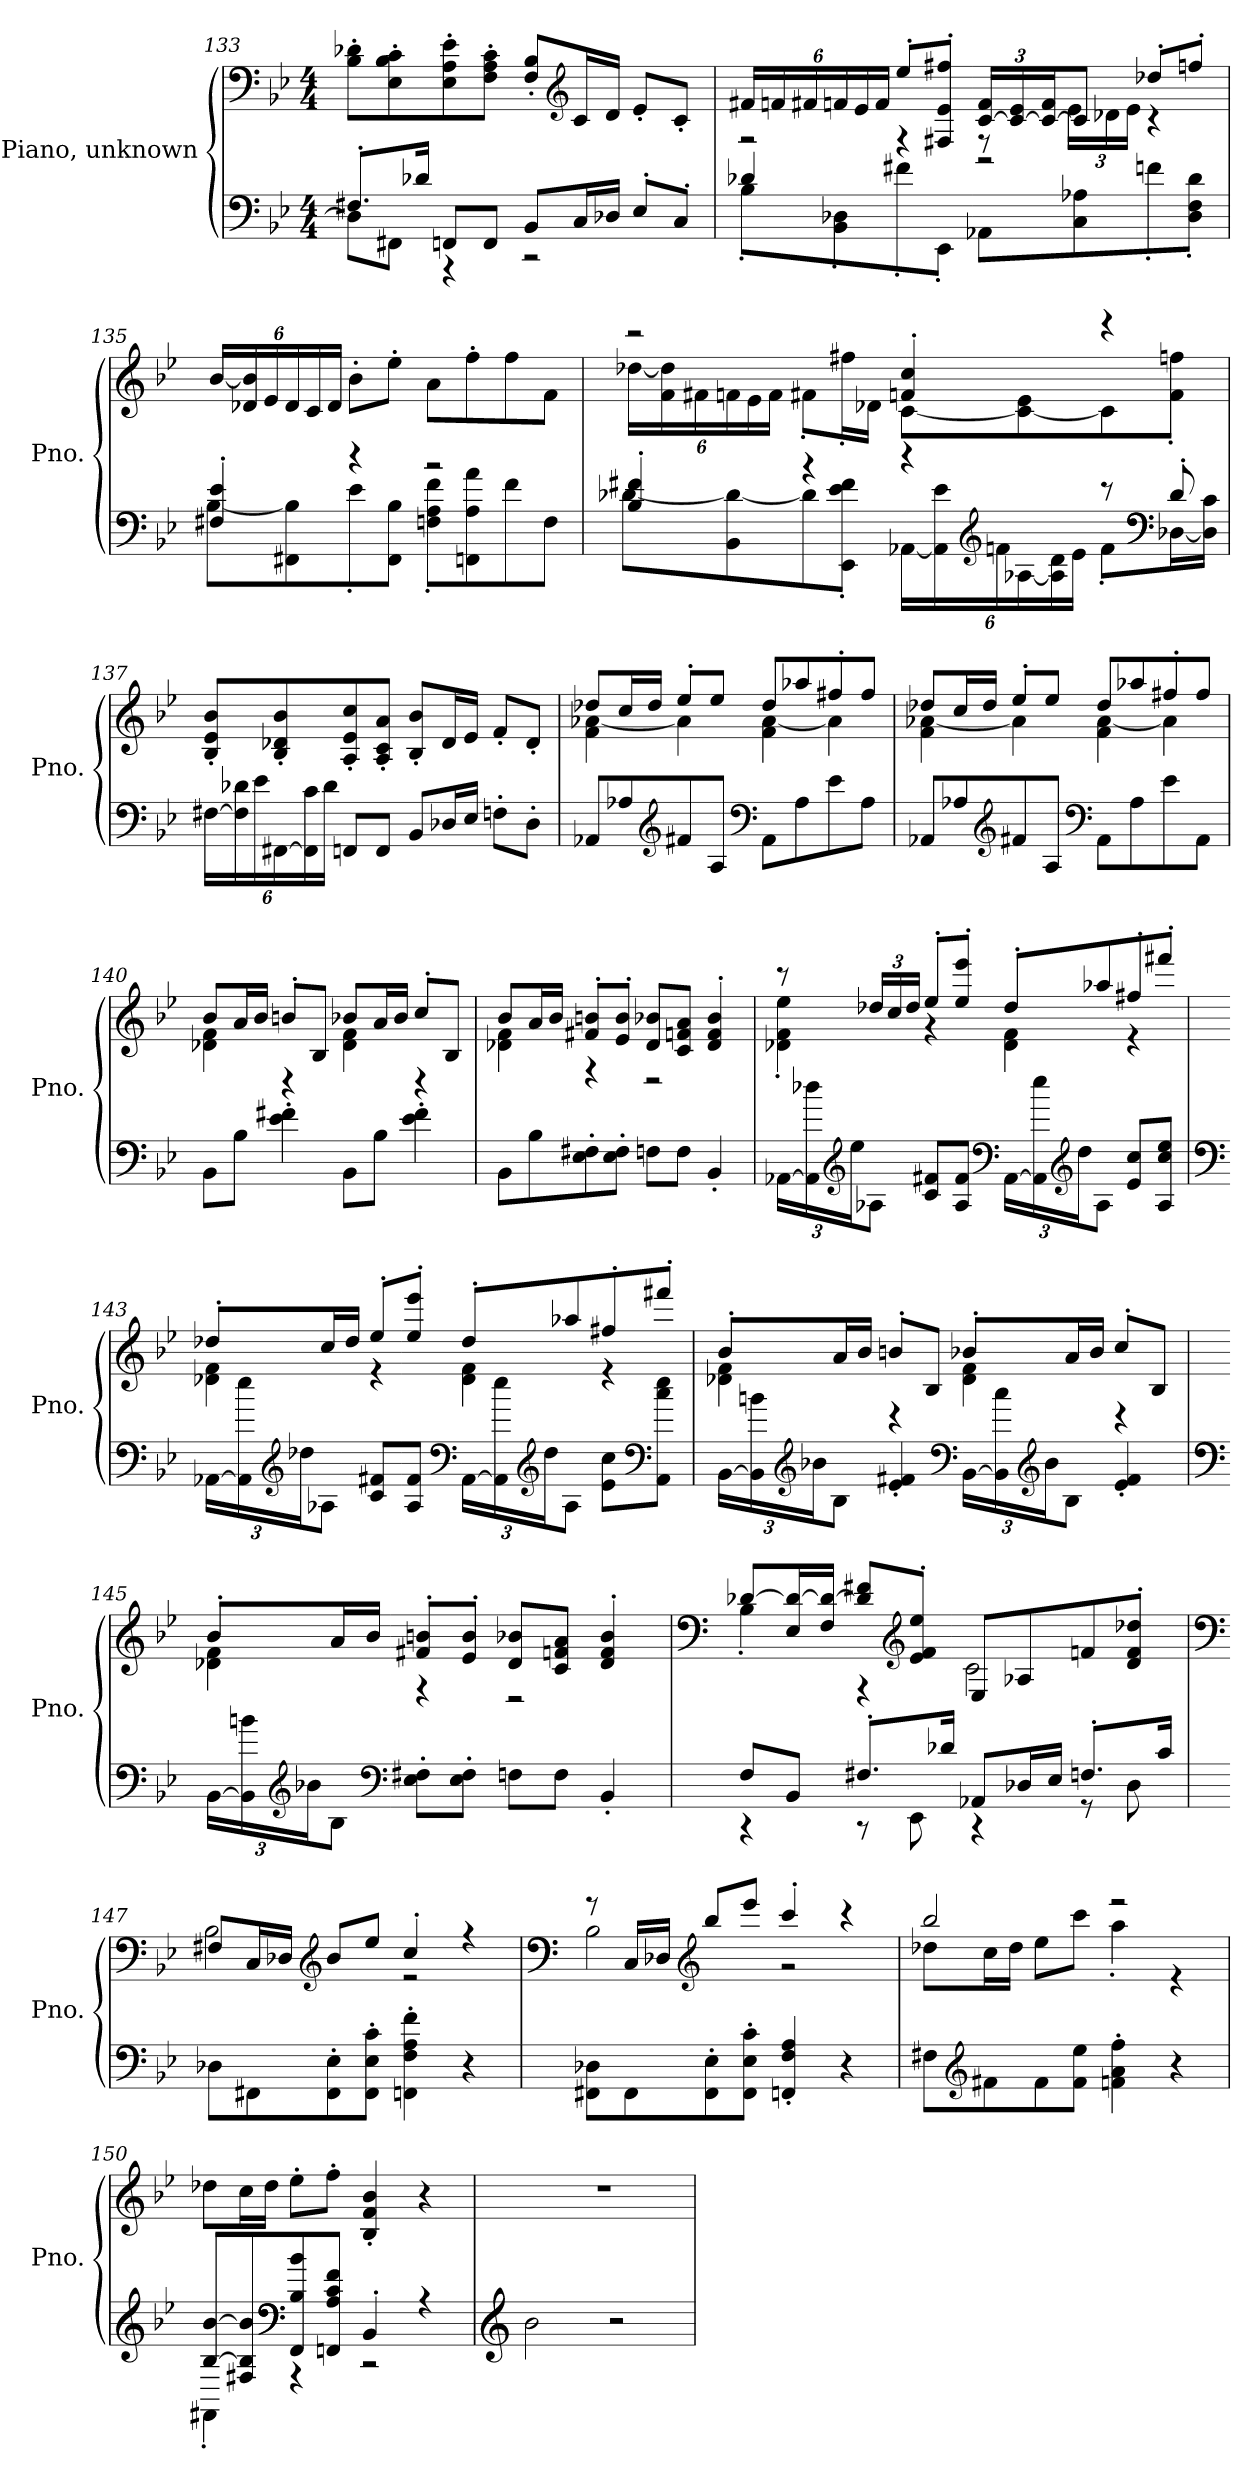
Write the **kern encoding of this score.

**kern	**kern
*part1	*part1
*staff2	*staff1
*I"Piano, unknown	*
*I'Pno.	*
*clefF4	*clefF4
*k[b-e-]	*k[b-e-]
*M4/4	*M4/4
=133	=133
*^	*
8.F#X'/L	8D-\L]	8B-\' 8d-X\'L
.	8FF#X\J	8E-\' 8B-\' 8c\'
16d-X/Jk	.	.
8FFn/L	4r	8E-\' 8A\' 8e-\'
8FF/J	.	8F\' 8A\' 8c\'J
8BB-/L	2r	8F/' 8B-/'L
*	*	*clefG2
16C/L	.	16c/L
16D-X/JJ	.	16d-/JJ
8E-'/L	.	8e-'/L
8C'/J	.	8c'/J
!!LO:PB:g=z
=134	=134	=134
*	*	*Xbrackettup
*	*	*^
4d-X/	8B-'\L	24f#X/LL	2r
.	.	24fn/	.
.	.	24f#X/	.
.	8BB-\' 8D-X\'	24fn/	.
.	.	24e-/	.
.	.	24f/JJ	.
4r	8f#X'\	8ee-'/L	.
.	8EE-'\J	8F#X/' 8e-/' 8ff#X/'J	.
2r	8AA-X\L	[24c/ 24f/LL	8r
.	.	24c/_ 24e-/	.
.	.	24c/_ 24f/J	.
.	8C\ 8A-X\	8c/J]	24e-\LL
.	.	.	24d-X\
.	.	.	24e-\JJ
.	8fn'\	8dd-X'/L	4r
.	8D-\' 8F\' 8d-\'J	8ffn'/J	.
*	*	*v	*v
=135	=135	=135
4F#X/' 4e-/'	[8B-\L	[24b-/LL
.	.	24d-X/ 24b-/]
.	.	24e-/
.	8FF#X\ 8B-\]	24d-/
.	.	24c/
.	.	24d-/JJ
4r	8e-'\	8b-'\L
.	8FF#\ 8B-\J	8ee-'\J
2r	8Fn\' 8A\' 8f\'L	8a\L
.	8FFn\ 8A\ 8a\	8ff'\
.	8f\	8ff\
.	8F\J	8f\J
!!LO:LB:g=z
=136	=136	=136
*	*	*^
4B-/' 4f#X/'	[8d-X\L	2r	[24dd-X\LL
.	.	.	24f\ 24dd-\]
.	.	.	24f#X\
.	8BB-\ 8d-\_	.	24fn\
.	.	.	24e-\
.	.	.	24f\JJ
4r	8d-\]	.	8f#X'\L
.	8EE-\' 8e-\' 8f#\'J	.	16ff#X'\L
.	.	.	16d-X\JJ
*	*Xbrackettup	*	*
4r	[24AA-X\LL	4fn/' 4cc/'	[8c\L
.	24AA-\] 24e-\	.	.
*clefG2	*	*	*
.	24fn\	.	.
.	[24A-X\	.	8c\_ 8e-\
.	24A-\] 24d-\	.	.
.	24e-\JJ	.	.
8r	8f'\L	4r	8c\]
*clefF4	*	*	*
8d-'/	[16D-X\L	.	8f\' 8ffn\'J
.	16D-\] 16c\JJ	.	.
*v	*v	*	*
*	*v	*v
!!LO:LB:g=z
=137	=137
[24F#X\LL	8B-/' 8e-/' 8b-/'L
24F#\] 24d-X\	.
24e-\	.
[24FF#X\	8B-/' 8d-X/' 8b-/'
24FF#\] 24c\	.
24d-\JJ	.
8FFn/L	8A/' 8e-/' 8cc/'
8FF/J	8A/' 8c/' 8a/'J
8BB-/L	8B-/' 8b-/'L
16D-X/L	16d-/L
16E-/JJ	16e-/JJ
8Fn'\L	8f'/L
8D-'\J	8d-'/J
=138	=138
*	*^
8AA-X/L	8dd-X/L	4f\ [4a-X\
8A-X/	16cc/L	.
.	16dd-/JJ	.
*clefG2	*	*
8f#X/	8ee-'/L	4a-\]
8A-/J	8ee-/J	.
*clefF4	*	*
8AA-\L	8dd-/L	4f\ [4a-\
8A-\	8aa-X/	.
8e-\	8ff#X'/	4a-\]
8A-\J	8ff#/J	.
!!LO:LB:g=z	!!
=139	=139	=139
8AA-X/L	8dd-X/L	4f\ [4a-X\
8A-X/	16cc/L	.
.	16dd-/JJ	.
*clefG2	*	*
8f#X/	8ee-'/L	4a-\]
8A-/J	8ee-/J	.
*clefF4	*	*
8AA-\L	8dd-/L	4f\ [4a-\
8A-\	8aa-X/	.
8e-\	8ff#X'/	4a-\]
8AA-\J	8ff#/J	.
=140	=140	=140
8BB-\L	8b-/L	4d-X\ 4f\
8B-\J	16a/L	.
.	16b-/JJ	.
4e-\' 4f#X\'	8bn'/L	4r
.	8B-/J	.
8BB-\L	8b-X/L	4d-\ 4f\
8B-\J	16a/L	.
.	16b-/JJ	.
4e-\' 4f#\'	8cc'/L	4r
.	8B-/J	.
=141	=141	=141
8BB-\L	8b-/L	4d-X\ 4f\
8B-\	16a/L	.
.	16b-/JJ	.
8E-\' 8F#X\'	8f#X/' 8bn/'L	4r
8E-\' 8F#\'J	8e-/' 8b/'J	.
8Fn\L	8d-/ 8b-X/L	2r
8F\J	8c/ 8fn/ 8a/J	.
4BB-'/	4d-/' 4f/' 4b-/'	.
!!LO:LB:g=z	!!
=142	=142	=142
[24AA-X\LL	8r	4d-X\' 4f\' 4ee-\'
24AA-\] 24dd-X\	.	.
*clefG2	*	*
24ee-\J	.	.
8A-X\J	24dd-X/LL	.
.	24cc/	.
.	24dd-/JJ	.
8c/ 8f#X/L	8ee-'/L	4r
8A-/ 8f#/J	8ee-/' 8eee-/'J	.
*clefF4	*	*
[24AA-\LL	8dd-'/L	4d-\ 4f\
24AA-\] 24ee-\	.	.
*clefG2	*	*
24dd-\J	.	.
8A-\J	8aa-X/	.
8e-/ 8cc/L	8ff#X'/	4r
8A-/ 8cc/ 8ee-/J	8fff#X'/J	.
!!LO:LB:g=z	!!
=143	=143	=143
*clefF4	*	*
[24AA-X\LL	8dd-X'/L	4d-X\ 4f\
24AA-\] 24ee-\	.	.
*clefG2	*	*
24dd-X\J	.	.
8A-X\J	16cc/L	.
.	16dd-/JJ	.
8c/ 8f#X/L	8ee-'/L	4r
8A-/ 8f#/J	8ee-/' 8eee-/'J	.
*clefF4	*	*
[24AA-\LL	8dd-'/L	4d-\ 4f\
24AA-\] 24ee-\	.	.
*clefG2	*	*
24dd-\J	.	.
8A-\J	8aa-X/	.
8e-\ 8cc\L	8ff#X'/	4r
*clefF4	*	*
8AA-\ 8cc\ 8ee-\J	8fff#X'/J	.
!!LO:PB:g=z	!!
=144	=144	=144
[24BB-\LL	8b-'/L	4d-X\ 4f\
24BB-\] 24bn\	.	.
*clefG2	*	*
24b-X\J	.	.
8B-\J	16a/L	.
.	16b-/JJ	.
4e-/' 4f#X/'	8bn'/L	4r
.	8B-/J	.
*clefF4	*	*
[24BB-\LL	8b-X'/L	4d-\ 4f\
24BB-\] 24cc\	.	.
*clefG2	*	*
24b-\J	.	.
8B-\J	16a/L	.
.	16b-/JJ	.
4e-/' 4f#/'	8cc'/L	4r
.	8B-/J	.
=145	=145	=145
*clefF4	*	*
[24BB-\LL	8b-'/L	4d-X\ 4f\
24BB-\] 24bn\	.	.
*clefG2	*	*
24b-X\J	.	.
8B-\J	16a/L	.
.	16b-/JJ	.
*clefF4	*	*
8E-\' 8F#X\'L	8f#X/' 8bn/'L	4r
8E-\' 8F#\'J	8e-/' 8b/'J	.
8Fn\L	8d-/ 8b-X/L	2r
8F\J	8c/ 8fn/ 8a/J	.
4BB-'/	4d-/' 4f/' 4b-/'	.
!!LO:LB:g=z	!!
=146	=146	=146
*	*clefF4	*
*^	*	*
8F/L	4r	[8d-X/L	4B-'\
8BB-/J	.	16E-/ 16d-/_L	.
.	.	16F/ 16d-/_JJ	.
8.F#X'/L	8r	8d-/] 8f#X/L	4r
*	*	*clefG2	*
.	8EE-\	8e-/' 8f#/' 8ee-/'J	.
16d-X/Jk	.	.	.
8AA-X/L	4r	8E-/L	2c\
16D-X/L	.	8A-X/	.
16E-/JJ	.	.	.
8.Fn'/L	8r	8fn/	.
.	8D-\	8d-/' 8f/' 8dd-X/'J	.
16c/Jk	.	.	.
*v	*v	*	*
=147	=147	=147
*	*clefF4	*
8D-X\L	8F#X/L	2B-\
8FF#X\	16C/L	.
.	16D-X/JJ	.
*	*clefG2	*
8FF#\' 8E-\'	8b-/L	.
8FF#\' 8E-\' 8c\'J	8ee-/J	.
4FFn\' 4F\' 4A\' 4f\'	4cc'/	2r
4r	4r	.
!!LO:LB:g=z	!!
=148	=148	=148
*	*clefF4	*
8FF#X\ 8D-X\L	8r	2B-\
8FF#\	16C/LL	.
.	16D-X/JJ	.
*	*clefG2	*
8FF#\' 8E-\'	8bb-/L	.
8FF#\' 8E-\' 8c\'J	8eee-/J	.
4FFn/' 4F/' 4A/'	4ccc'/	2r
4r	4r	.
=149	=149	=149
8F#X\L	2bb-/	8dd-X\L
*clefG2	*	*
8f#X\	.	16cc\L
.	.	16dd-\JJ
8f#\	.	8ee-\L
8f#\ 8ee-\J	.	8ccc\J
4fn\' 4a\' 4ff\'	2r	4aa'\
4r	.	4r
*	*v	*v
=150	=150
*^	*
[8B-/ [8b-/L	4FF#X'\	8dd-X\L
8F#X/ 8B-/] 8b-/]	.	16cc\L
.	.	16dd-\JJ
*clefF4	*	*
8FF#/ 8B-/ 8b-/	4r	8ee-'\L
8FFn/ 8A/ 8c/ 8f/J	.	8ff'\J
4BB-'/	2r	4B-/' 4f/' 4b-/'
4r	.	4r
*v	*v	*
=151	=151
*clefG2	*
2b-\	1r
2r	.
=	=
*-	*-
